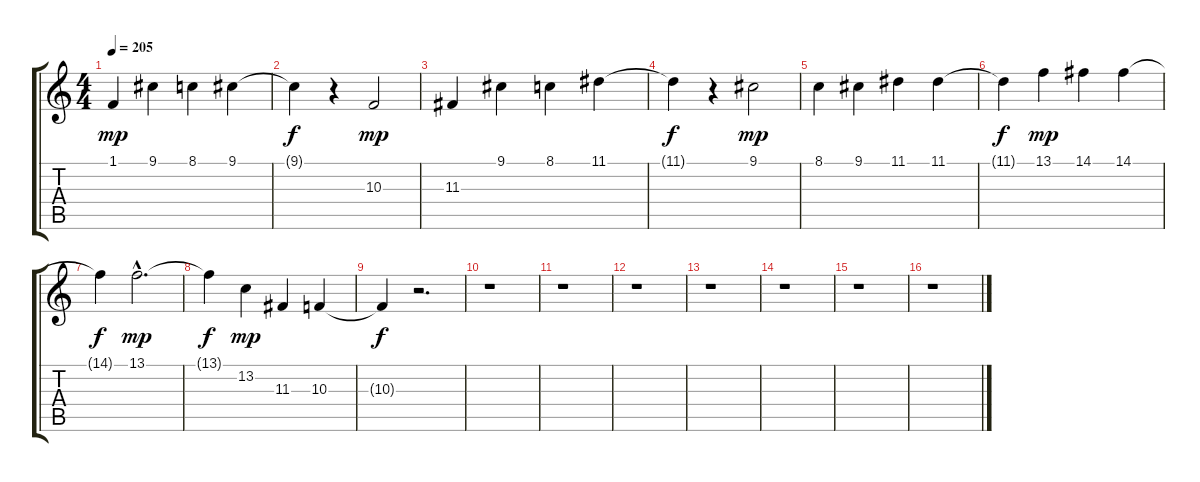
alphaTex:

\track "" {instrument vibraphone}
\staff {score tabs}
\tuning (E4 B3 G3 D3 A2 E2) {hide}
\ts (4 4)
\tempo 205
\clef g2
\ks c
1.1.4{dy mp} 9.1.4 8.1.4 9.1.4 |
9.1{t}.4{dy f} r.4 10.3.2{dy mp} |
11.3.4 9.1.4 8.1.4 11.1.4 |
11.1{t}.4{dy f} r.4 9.1.2{dy mp} |
8.1.4 9.1.4 11.1.4 11.1.4 |
11.1{t}.4{dy f} 13.1.4{dy mp} 14.1.4 14.1.4 |
14.1{t}.4{dy f} 13.1{hac}.2{d dy mp} |
13.1{t}.4{dy f} 13.2.4{dy mp} 11.3.4 10.3.4 |
10.3{t}.4{dy f} r.2{d} |
r.1 |
r.1 |
r.1 |
r.1 |
r.1 |
r.1 |
r.1
